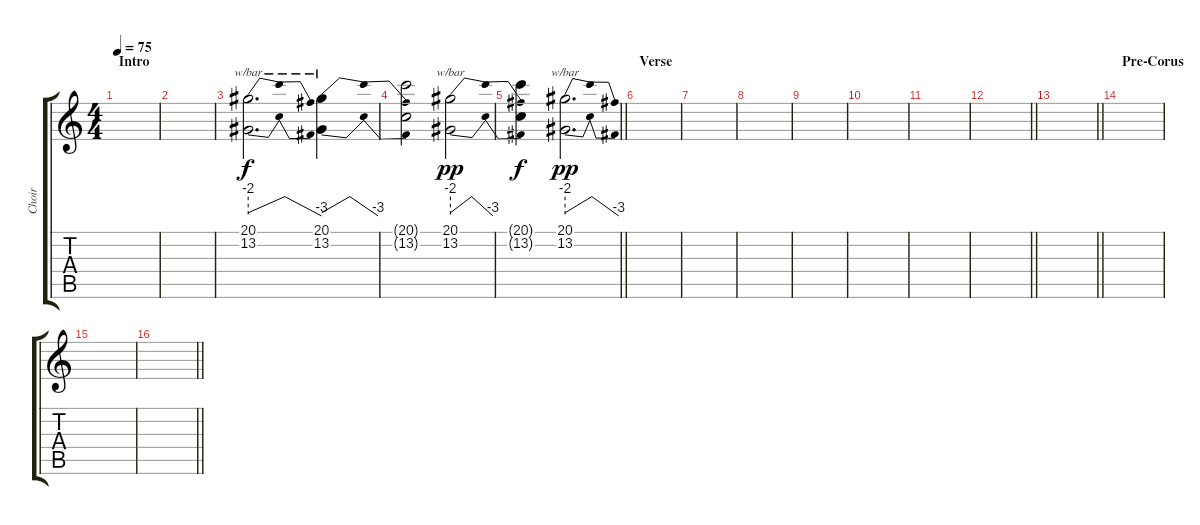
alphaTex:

\track ("Choir" "Choir") {instrument choiraahs}
\staff {score tabs}
\tuning (E4 B3 G3 D3 A2 E2) {hide}
\ts (4 4)
\section ("" "Intro")
\tempo 75
\clef g2
\ks c
|
|
(20.1 13.2).2{d tbe (dip default 0 -8 30 0 60 -12) volume 11} (20.1 13.2).4{tbe (dip default 0 -8 30 0 60 -12)} |
(20.1{t} 13.2{t}).2{dy f} (20.1 13.2).2{tbe (dip default 0 -8 30 0 60 -12) dy pp} |
\barLineRight lightlight
(20.1{t} 13.2{t}).4{dy f} (20.1 13.2).2{d tbe (dip default 0 -8 30 0 60 -12) dy pp} |
\section ("" "Verse")
|
|
|
|
|
|
\barLineRight lightlight
|
\barLineRight lightlight
|
\section ("" "Pre-Corus")
|
|
\barLineRight lightlight
